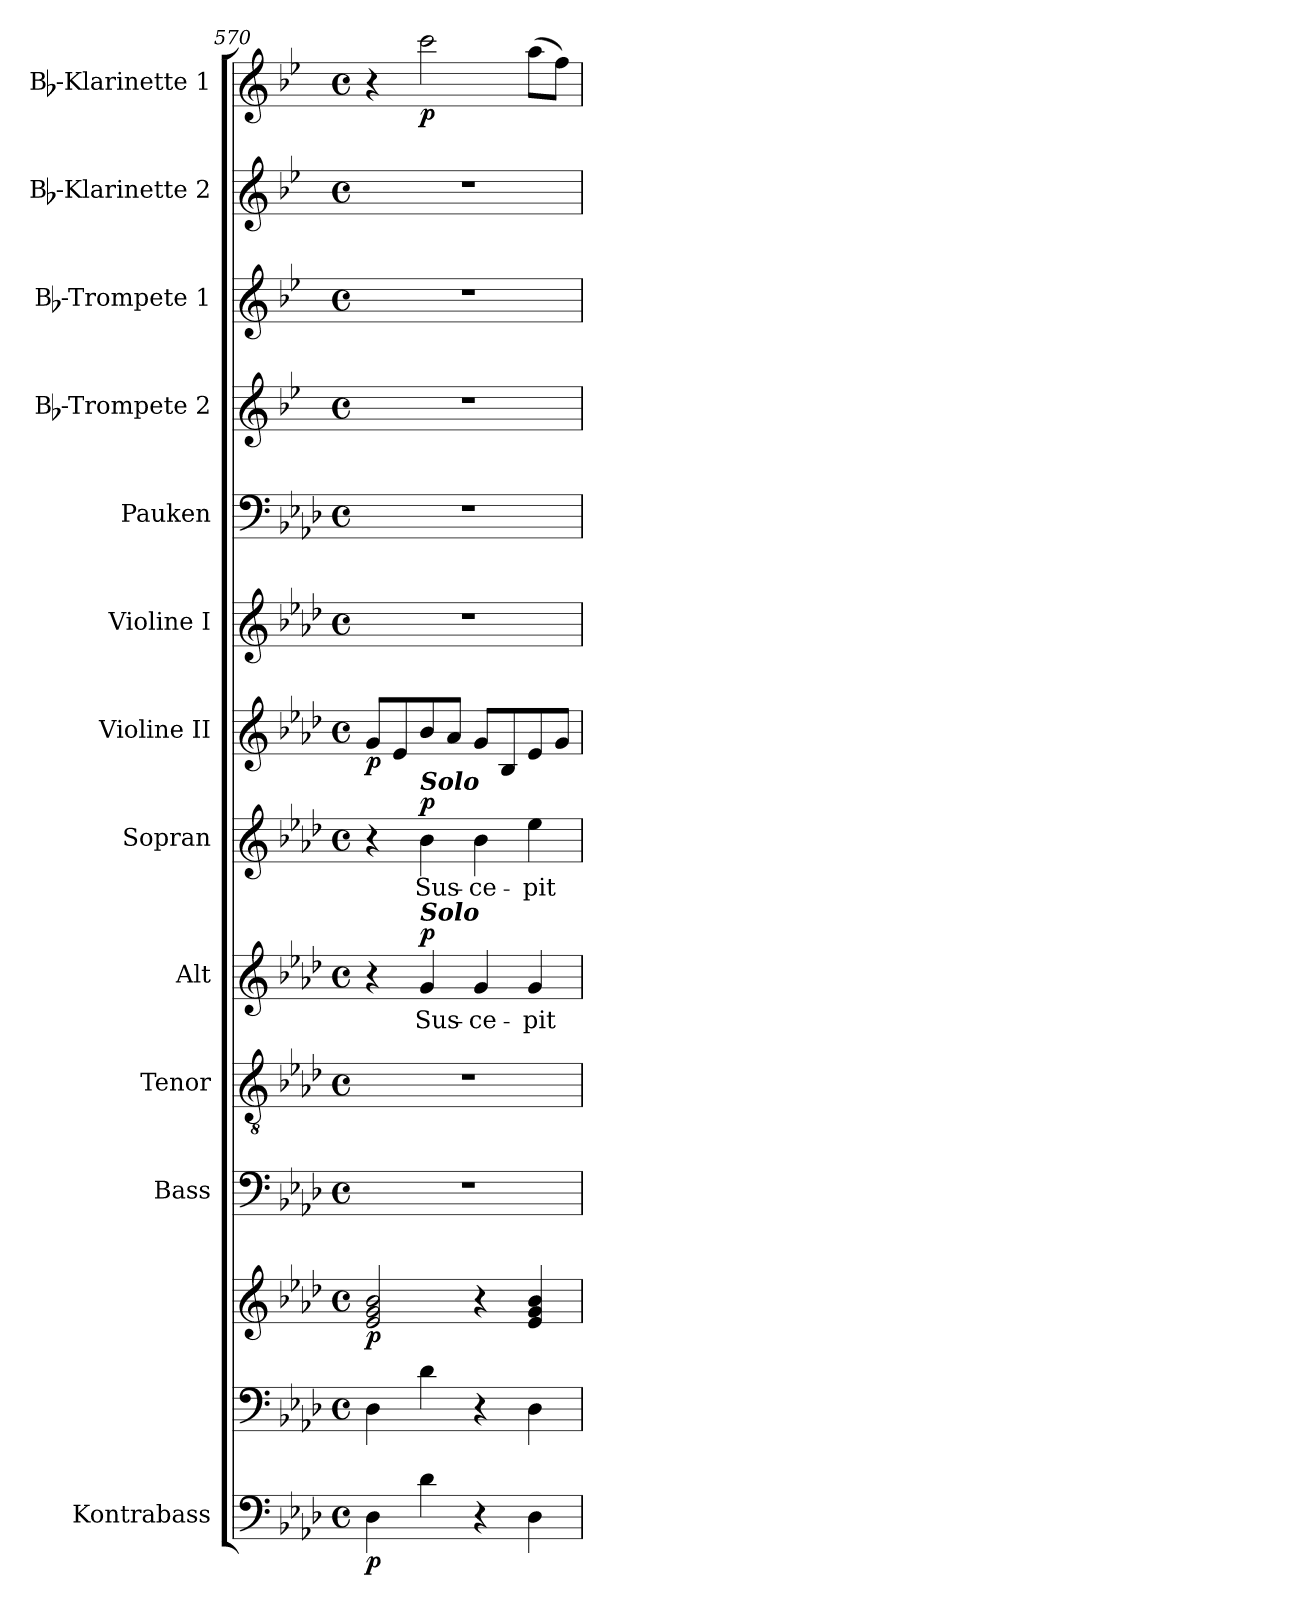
**kern	**dynam	**kern	**kern	**dynam	**kern	**kern	**kern	**text	**dynam	**kern	**text	**dynam	**kern	**dynam	**kern	**kern	**kern	**kern	**kern	**kern	**dynam
*part13	*part13	*part12	*part12	*part12	*part11	*part10	*part9	*part9	*part9	*part8	*part8	*part8	*part7	*part7	*part6	*part5	*part4	*part3	*part2	*part1	*part1
*staff14	*staff14	*staff13	*staff12	*staff12/13	*staff11	*staff10	*staff9	*staff9	*staff9	*staff8	*staff8	*staff8	*staff7	*staff7	*staff6	*staff5	*staff4	*staff3	*staff2	*staff1	*staff1
*I"Kontrabass	*	*	*	*	*I"Bass	*I"Tenor	*I"Alt	*	*	*I"Sopran	*	*	*I"Violine II	*	*I"Violine I	*I"Pauken	*I"Bb-Trompete 2	*I"Bb-Trompete 1	*I"Bb-Klarinette 2	*I"Bb-Klarinette 1	*
*I'Kb.	*	*	*	*	*I'B.	*I'T.	*I'A.	*	*	*I'S.	*	*	*I'Vl. II	*	*I'Vl. I	*I'Pk.	*I'Bb Trp. 2	*I'Bb Trp. 1	*I'Bb Kl. 2	*I'Bb Kl. 1	*
*clefF4	*	*clefF4	*clefG2	*	*clefF4	*clefGv2	*clefG2	*	*	*clefG2	*	*	*clefG2	*	*clefG2	*clefF4	*clefG2	*clefG2	*clefG2	*clefG2	*
*ITrd7c12	*	*	*	*	*	*	*	*	*	*	*	*	*	*	*	*	*ITrd1c2	*ITrd1c2	*ITrd1c2	*ITrd1c2	*
*k[b-e-a-d-]	*	*k[b-e-a-d-]	*k[b-e-a-d-]	*	*k[b-e-a-d-]	*k[b-e-a-d-]	*k[b-e-a-d-]	*	*	*k[b-e-a-d-]	*	*	*k[b-e-a-d-]	*	*k[b-e-a-d-]	*k[b-e-a-d-]	*k[b-e-a-d-]	*k[b-e-a-d-]	*k[b-e-a-d-]	*k[b-e-a-d-]	*
*A-:	*	*A-:	*A-:	*	*A-:	*A-:	*A-:	*	*	*A-:	*	*	*A-:	*	*A-:	*A-:	*A-:	*A-:	*A-:	*A-:	*
*M4/4	*	*M4/4	*M4/4	*	*M4/4	*M4/4	*M4/4	*	*	*M4/4	*	*	*M4/4	*	*M4/4	*M4/4	*M4/4	*M4/4	*M4/4	*M4/4	*
*met(c)	*	*met(c)	*met(c)	*	*met(c)	*met(c)	*met(c)	*	*	*met(c)	*	*	*met(c)	*	*met(c)	*met(c)	*met(c)	*met(c)	*met(c)	*met(c)	*
=570	=570	=570	=570	=570	=570	=570	=570	=570	=570	=570	=570	=570	=570	=570	=570	=570	=570	=570	=570	=570	=570
!	!LO:DY:b	!	!	!LO:DY:b	!	!	!	!	!	!	!	!	!	!LO:DY:b	!	!	!	!	!	!	!
4DD-\	p	4D-\	2e-/ 2g/ 2b-/	p	1r	1r	4r	.	.	4r	.	.	8g/L	p	1r	1r	1r	1r	1r	4r	.
.	.	.	.	.	.	.	.	.	.	.	.	.	8e-/	.	.	.	.	.	.	.	.
!	!	!	!	!	!	!	!	!	!	!LO:TX:a:Bi:t=Solo	!	!	!	!	!	!	!	!	!	!	!
!	!	!	!	!	!	!	!LO:TX:a:Bi:t=Solo	!	!	!	!	!	!	!	!	!	!	!	!	!	!
!	!	!	!	!	!	!	!	!LO:LY:b	!LO:DY:a	!	!LO:LY:b	!LO:DY:a	!	!	!	!	!	!	!	!	!LO:DY:b
4D-\	.	4d-\	.	.	.	.	4g/	Sus-	p	4b-\	Sus-	p	8b-/	.	.	.	.	.	.	2bb-\	p
.	.	.	.	.	.	.	.	.	.	.	.	.	8a-/J	.	.	.	.	.	.	.	.
!	!	!	!	!	!	!	!	!LO:LY:b	!	!	!LO:LY:b	!	!	!	!	!	!	!	!	!	!
4r	.	4r	4r	.	.	.	4g/	-ce-	.	4b-\	-ce-	.	8g/L	.	.	.	.	.	.	.	.
.	.	.	.	.	.	.	.	.	.	.	.	.	8B-/	.	.	.	.	.	.	.	.
!	!	!	!	!	!	!	!	!LO:LY:b	!	!	!LO:LY:b	!	!	!	!	!	!	!	!	!	!
4DD-\	.	4D-\	4e-/ 4g/ 4b-/	.	.	.	4g/	-pit	.	4ee-\	-pit	.	8e-/	.	.	.	.	.	.	(>8gg\L	.
.	.	.	.	.	.	.	.	.	.	.	.	.	8g/J	.	.	.	.	.	.	8ee-\J)	.
=	=	=	=	=	=	=	=	=	=	=	=	=	=	=	=	=	=	=	=	=	=
*-	*-	*-	*-	*-	*-	*-	*-	*-	*-	*-	*-	*-	*-	*-	*-	*-	*-	*-	*-	*-	*-
